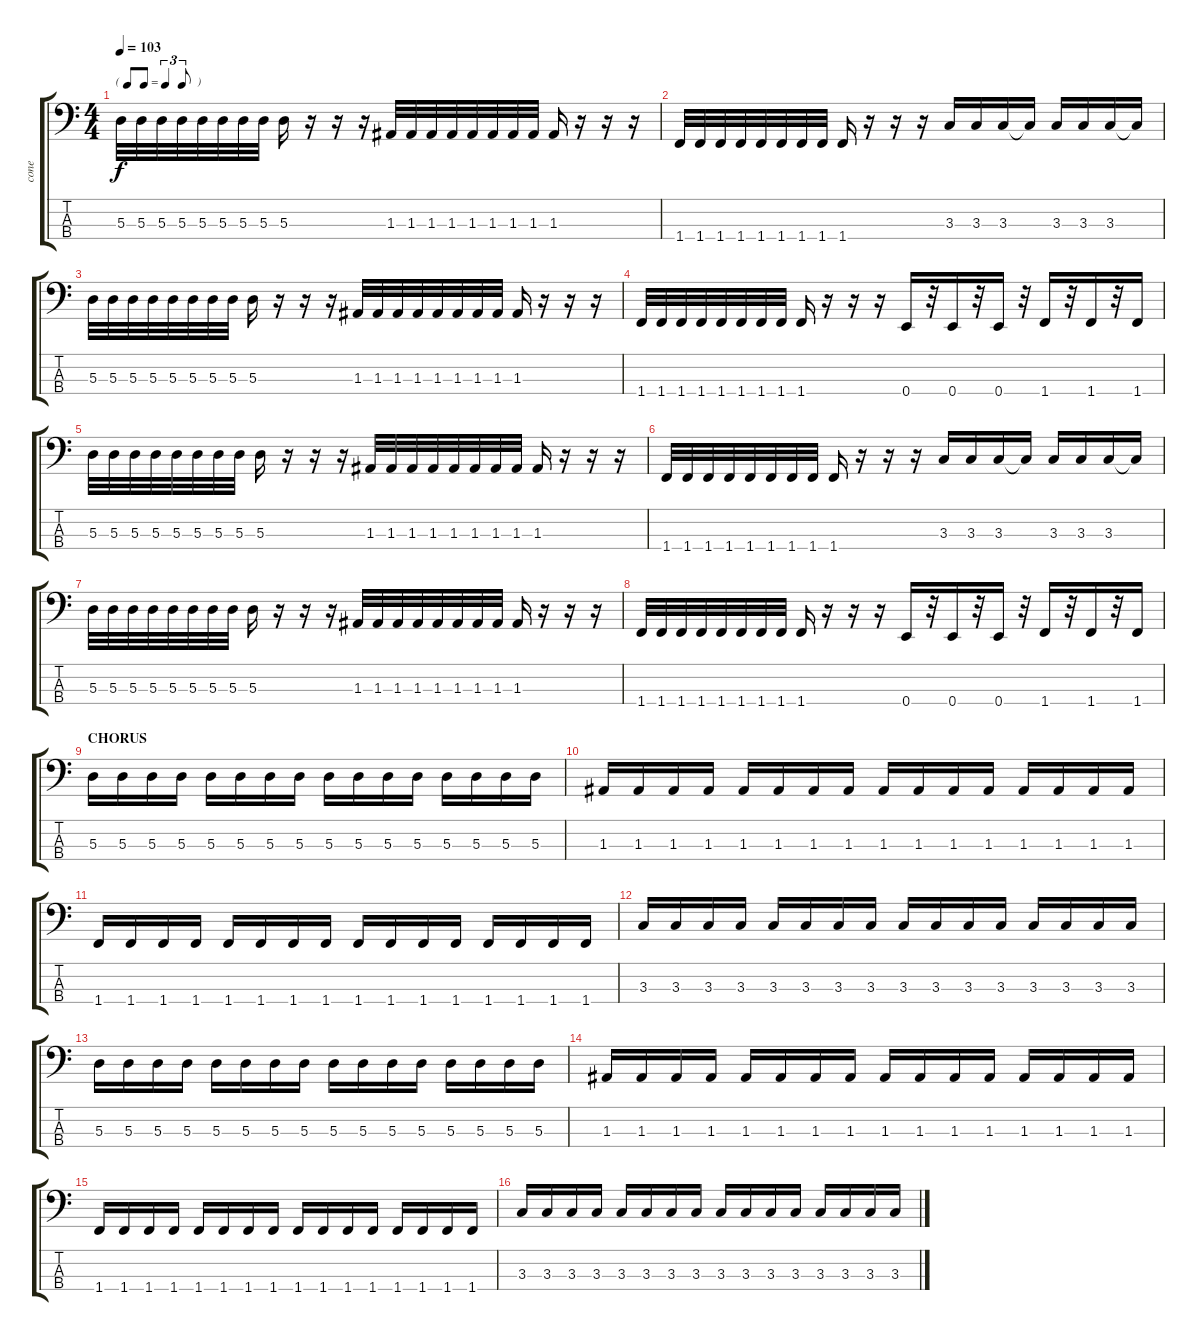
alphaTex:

\track ("cone" "cone") {instrument electricbasspick}
\staff {score tabs}
\tuning (G2 D2 A1 E1) {hide}
\ts (4 4)
\tf triplet8th
\tempo 103
\clef f4
\ks c
5.3.32{dy f} 5.3.32 5.3.32 5.3.32 5.3.32 5.3.32 5.3.32 5.3.32 5.3.16 r.16 r.16 r.16 1.3.32 1.3.32 1.3.32 1.3.32 1.3.32 1.3.32 1.3.32 1.3.32 1.3.16 r.16 r.16 r.16 |
1.4.32 1.4.32 1.4.32 1.4.32 1.4.32 1.4.32 1.4.32 1.4.32 1.4.16 r.16 r.16 r.16 3.3.16 3.3.16 3.3.16 3.3{t}.16 3.3.16 3.3.16 3.3.16 3.3{t}.16 |
5.3.32 5.3.32 5.3.32 5.3.32 5.3.32 5.3.32 5.3.32 5.3.32 5.3.16 r.16 r.16 r.16 1.3.32 1.3.32 1.3.32 1.3.32 1.3.32 1.3.32 1.3.32 1.3.32 1.3.16 r.16 r.16 r.16 |
1.4.32 1.4.32 1.4.32 1.4.32 1.4.32 1.4.32 1.4.32 1.4.32 1.4.16 r.16 r.16 r.16 0.4.16 r.32 0.4.16 r.32 0.4.16 r.32 1.4.16 r.32 1.4.16 r.32 1.4.16 |
5.3.32 5.3.32 5.3.32 5.3.32 5.3.32 5.3.32 5.3.32 5.3.32 5.3.16 r.16 r.16 r.16 1.3.32 1.3.32 1.3.32 1.3.32 1.3.32 1.3.32 1.3.32 1.3.32 1.3.16 r.16 r.16 r.16 |
1.4.32 1.4.32 1.4.32 1.4.32 1.4.32 1.4.32 1.4.32 1.4.32 1.4.16 r.16 r.16 r.16 3.3.16 3.3.16 3.3.16 3.3{t}.16 3.3.16 3.3.16 3.3.16 3.3{t}.16 |
5.3.32 5.3.32 5.3.32 5.3.32 5.3.32 5.3.32 5.3.32 5.3.32 5.3.16 r.16 r.16 r.16 1.3.32 1.3.32 1.3.32 1.3.32 1.3.32 1.3.32 1.3.32 1.3.32 1.3.16 r.16 r.16 r.16 |
1.4.32 1.4.32 1.4.32 1.4.32 1.4.32 1.4.32 1.4.32 1.4.32 1.4.16 r.16 r.16 r.16 0.4.16 r.32 0.4.16 r.32 0.4.16 r.32 1.4.16 r.32 1.4.16 r.32 1.4.16 |
\section ("" "CHORUS")
5.3.16 5.3.16 5.3.16 5.3.16 5.3.16 5.3.16 5.3.16 5.3.16 5.3.16 5.3.16 5.3.16 5.3.16 5.3.16 5.3.16 5.3.16 5.3.16 |
1.3.16 1.3.16 1.3.16 1.3.16 1.3.16 1.3.16 1.3.16 1.3.16 1.3.16 1.3.16 1.3.16 1.3.16 1.3.16 1.3.16 1.3.16 1.3.16 |
1.4.16 1.4.16 1.4.16 1.4.16 1.4.16 1.4.16 1.4.16 1.4.16 1.4.16 1.4.16 1.4.16 1.4.16 1.4.16 1.4.16 1.4.16 1.4.16 |
3.3.16 3.3.16 3.3.16 3.3.16 3.3.16 3.3.16 3.3.16 3.3.16 3.3.16 3.3.16 3.3.16 3.3.16 3.3.16 3.3.16 3.3.16 3.3.16 |
5.3.16 5.3.16 5.3.16 5.3.16 5.3.16 5.3.16 5.3.16 5.3.16 5.3.16 5.3.16 5.3.16 5.3.16 5.3.16 5.3.16 5.3.16 5.3.16 |
1.3.16 1.3.16 1.3.16 1.3.16 1.3.16 1.3.16 1.3.16 1.3.16 1.3.16 1.3.16 1.3.16 1.3.16 1.3.16 1.3.16 1.3.16 1.3.16 |
1.4.16 1.4.16 1.4.16 1.4.16 1.4.16 1.4.16 1.4.16 1.4.16 1.4.16 1.4.16 1.4.16 1.4.16 1.4.16 1.4.16 1.4.16 1.4.16 |
3.3.16 3.3.16 3.3.16 3.3.16 3.3.16 3.3.16 3.3.16 3.3.16 3.3.16 3.3.16 3.3.16 3.3.16 3.3.16 3.3.16 3.3.16 3.3.16
